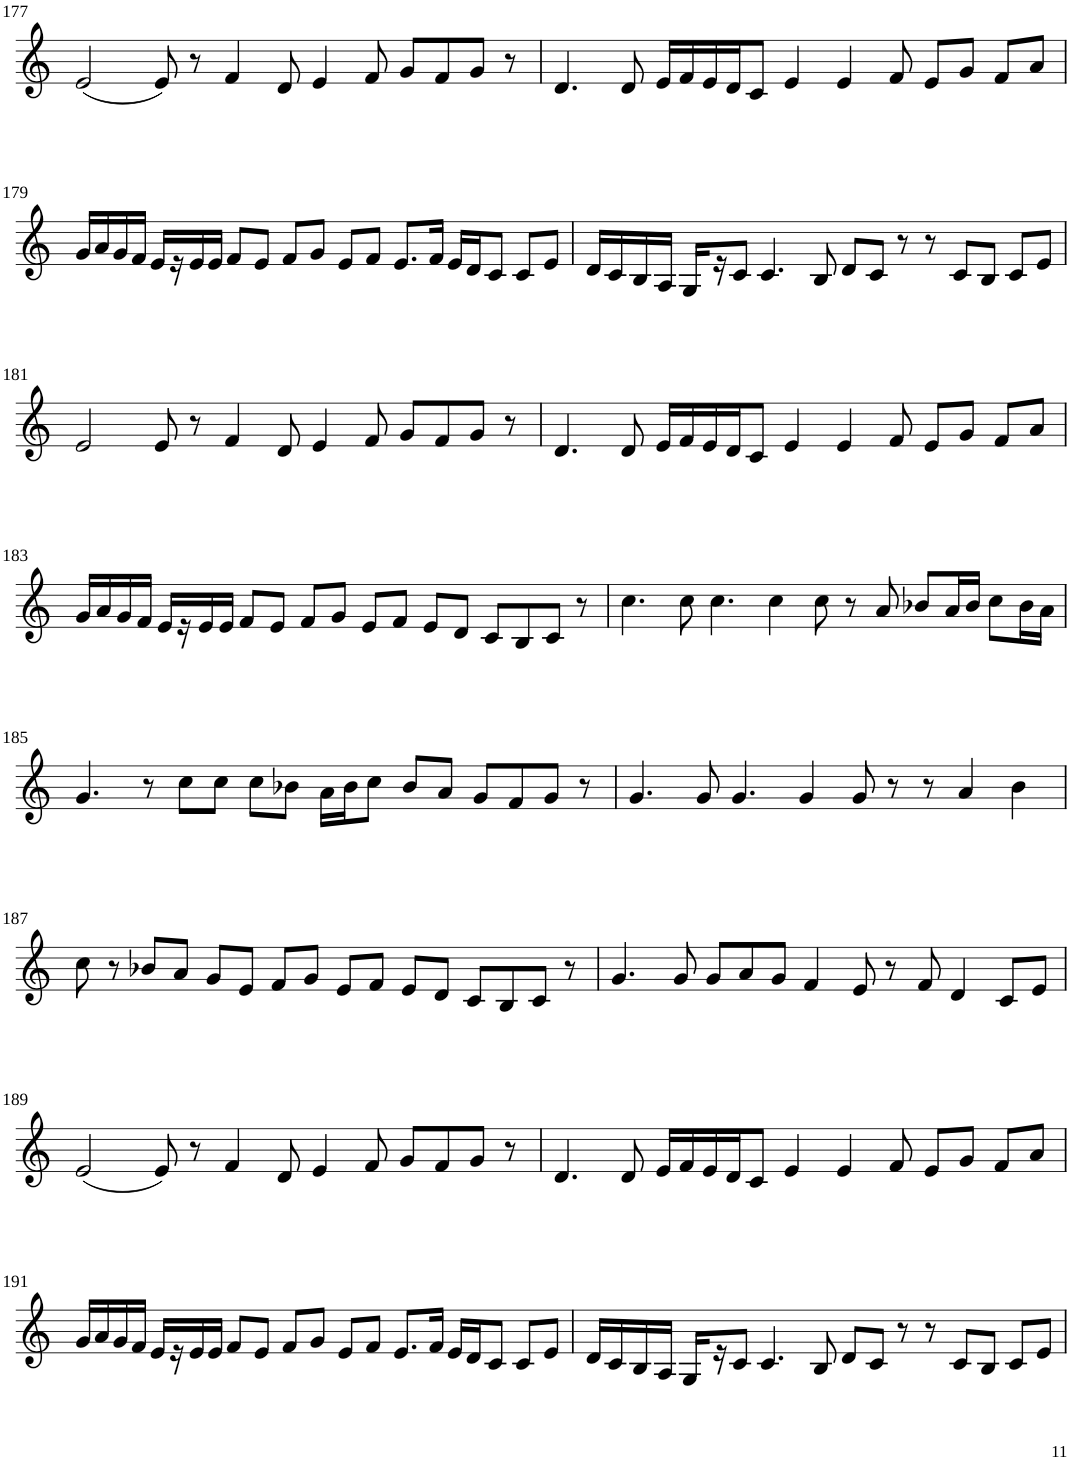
**kern
*part1
*staff1
*I"Violin
!!LO:PB:g=z
*clefG2
*k[]
*M8/4
=177
(2e/
8e/)
8r
4f/
8d/
4e/
8f/
8g/L
8f/
8g/J
8r
=178
4.d/
8d/
16e/LL
16f/
16e/
16d/J
8c/J
4e/
4e/
8f/
8e/L
8g/J
8f/L
8a/J
!!LO:LB:g=z
=179
16g/LL
16a/
16g/
16f/JJ
16e/LL
16r
16e/
16e/JJ
8f/L
8e/J
8f/L
8g/J
8e/L
8f/J
8.e/L
16f/Jk
16e/LL
16d/J
8c/J
8c/L
8e/J
=180
16d/LL
16c/
16B/
16A/JJ
16G/LL
16r
8c/J
4.c/
8B/
8d/L
8c/J
8r
8r
8c/L
8B/J
8c/L
8e/J
!!LO:LB:g=z
=181
2e/
8e/
8r
4f/
8d/
4e/
8f/
8g/L
8f/
8g/J
8r
=182
4.d/
8d/
16e/LL
16f/
16e/
16d/J
8c/J
4e/
4e/
8f/
8e/L
8g/J
8f/L
8a/J
!!LO:LB:g=z
=183
16g/LL
16a/
16g/
16f/JJ
16e/LL
16r
16e/
16e/JJ
8f/L
8e/J
8f/L
8g/J
8e/L
8f/J
8e/L
8d/J
8c/L
8B/
8c/J
8r
=184
4.cc\
8cc\
4.cc\
4cc\
8cc\
8r
8a/
8b-X/L
16a/L
16b-/JJ
8cc\L
16b-\L
16a\JJ
!!LO:LB:g=z
=185
4.g/
8r
8cc\L
8cc\J
8cc\L
8b-X\J
16a\LL
16b-\J
8cc\J
8b-/L
8a/J
8g/L
8f/
8g/J
8r
=186
4.g/
8g/
4.g/
4g/
8g/
8r
8r
4a/
4b\
!!LO:LB:g=z
=187
8cc\
8r
8b-X/L
8a/J
8g/L
8e/J
8f/L
8g/J
8e/L
8f/J
8e/L
8d/J
8c/L
8B/
8c/J
8r
=188
4.g/
8g/
8g/L
8a/
8g/J
4f/
8e/
8r
8f/
4d/
8c/L
8e/J
!!LO:LB:g=z
=189
(2e/
8e/)
8r
4f/
8d/
4e/
8f/
8g/L
8f/
8g/J
8r
=190
4.d/
8d/
16e/LL
16f/
16e/
16d/J
8c/J
4e/
4e/
8f/
8e/L
8g/J
8f/L
8a/J
!!LO:LB:g=z
=191
16g/LL
16a/
16g/
16f/JJ
16e/LL
16r
16e/
16e/JJ
8f/L
8e/J
8f/L
8g/J
8e/L
8f/J
8.e/L
16f/Jk
16e/LL
16d/J
8c/J
8c/L
8e/J
=192
16d/LL
16c/
16B/
16A/JJ
16G/LL
16r
8c/J
4.c/
8B/
8d/L
8c/J
8r
8r
8c/L
8B/J
8c/L
8e/J
=
*-
